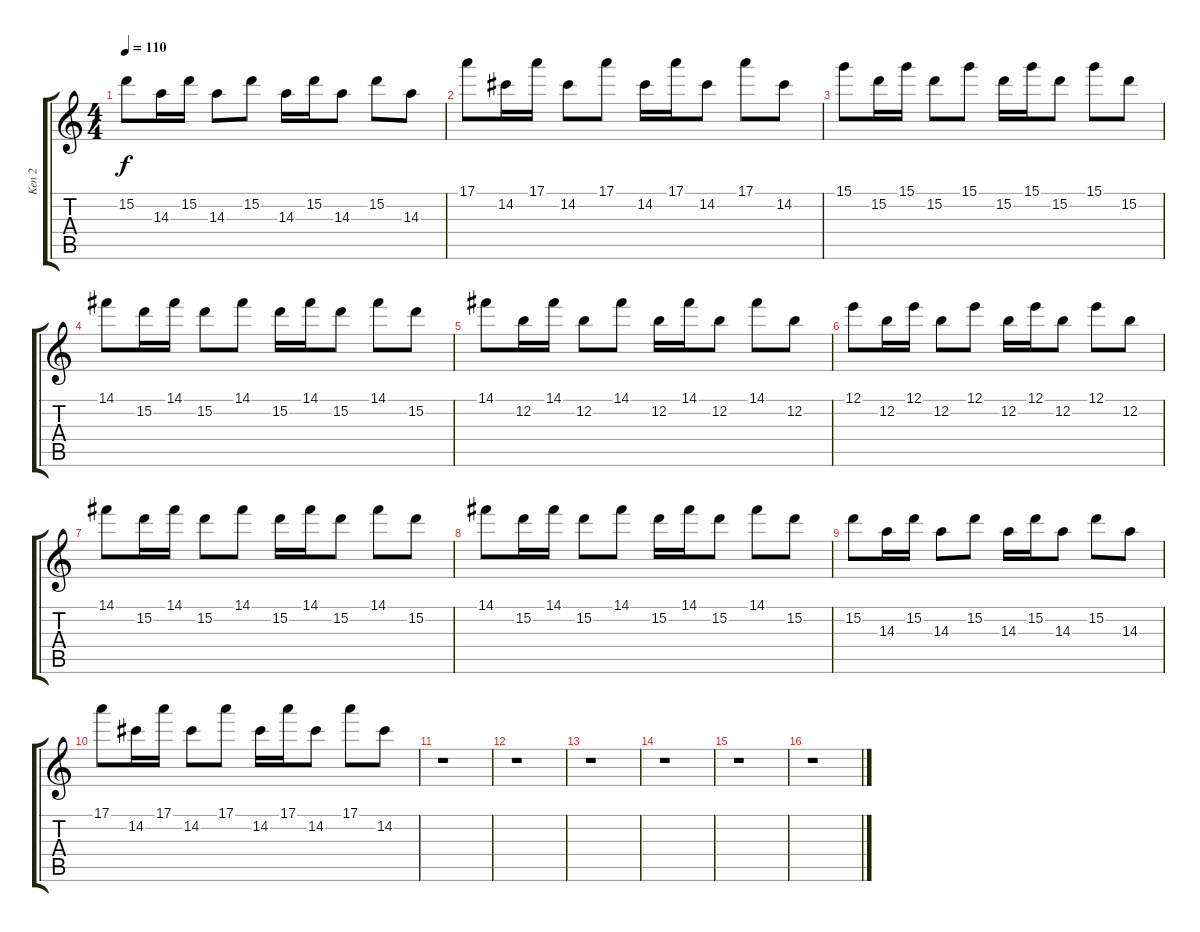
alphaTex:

\track ("Ken 2" "Ken 2") {instrument distortionguitar}
\staff {score tabs}
\tuning (E4 B3 G3 D3 A2 E2) {hide}
\ts (4 4)
\tempo 110
\clef g2
\ks c
15.2.8{dy f} 14.3.16 15.2.16 14.3.8 15.2.8 14.3.16 15.2.16 14.3.8 15.2.8 14.3.8 |
17.1.8 14.2.16 17.1.16 14.2.8 17.1.8 14.2.16 17.1.16 14.2.8 17.1.8 14.2.8 |
15.1.8 15.2.16 15.1.16 15.2.8 15.1.8 15.2.16 15.1.16 15.2.8 15.1.8 15.2.8 |
14.1.8 15.2.16 14.1.16 15.2.8 14.1.8 15.2.16 14.1.16 15.2.8 14.1.8 15.2.8 |
14.1.8 12.2.16 14.1.16 12.2.8 14.1.8 12.2.16 14.1.16 12.2.8 14.1.8 12.2.8 |
12.1.8 12.2.16 12.1.16 12.2.8 12.1.8 12.2.16 12.1.16 12.2.8 12.1.8 12.2.8 |
14.1.8 15.2.16 14.1.16 15.2.8 14.1.8 15.2.16 14.1.16 15.2.8 14.1.8 15.2.8 |
14.1.8 15.2.16 14.1.16 15.2.8 14.1.8 15.2.16 14.1.16 15.2.8 14.1.8 15.2.8 |
15.2.8 14.3.16 15.2.16 14.3.8 15.2.8 14.3.16 15.2.16 14.3.8 15.2.8 14.3.8 |
17.1.8 14.2.16 17.1.16 14.2.8 17.1.8 14.2.16 17.1.16 14.2.8 17.1.8 14.2.8{volume 16 balance 6} |
r.1 |
r.1 |
r.1 |
r.1 |
r.1 |
r.1
